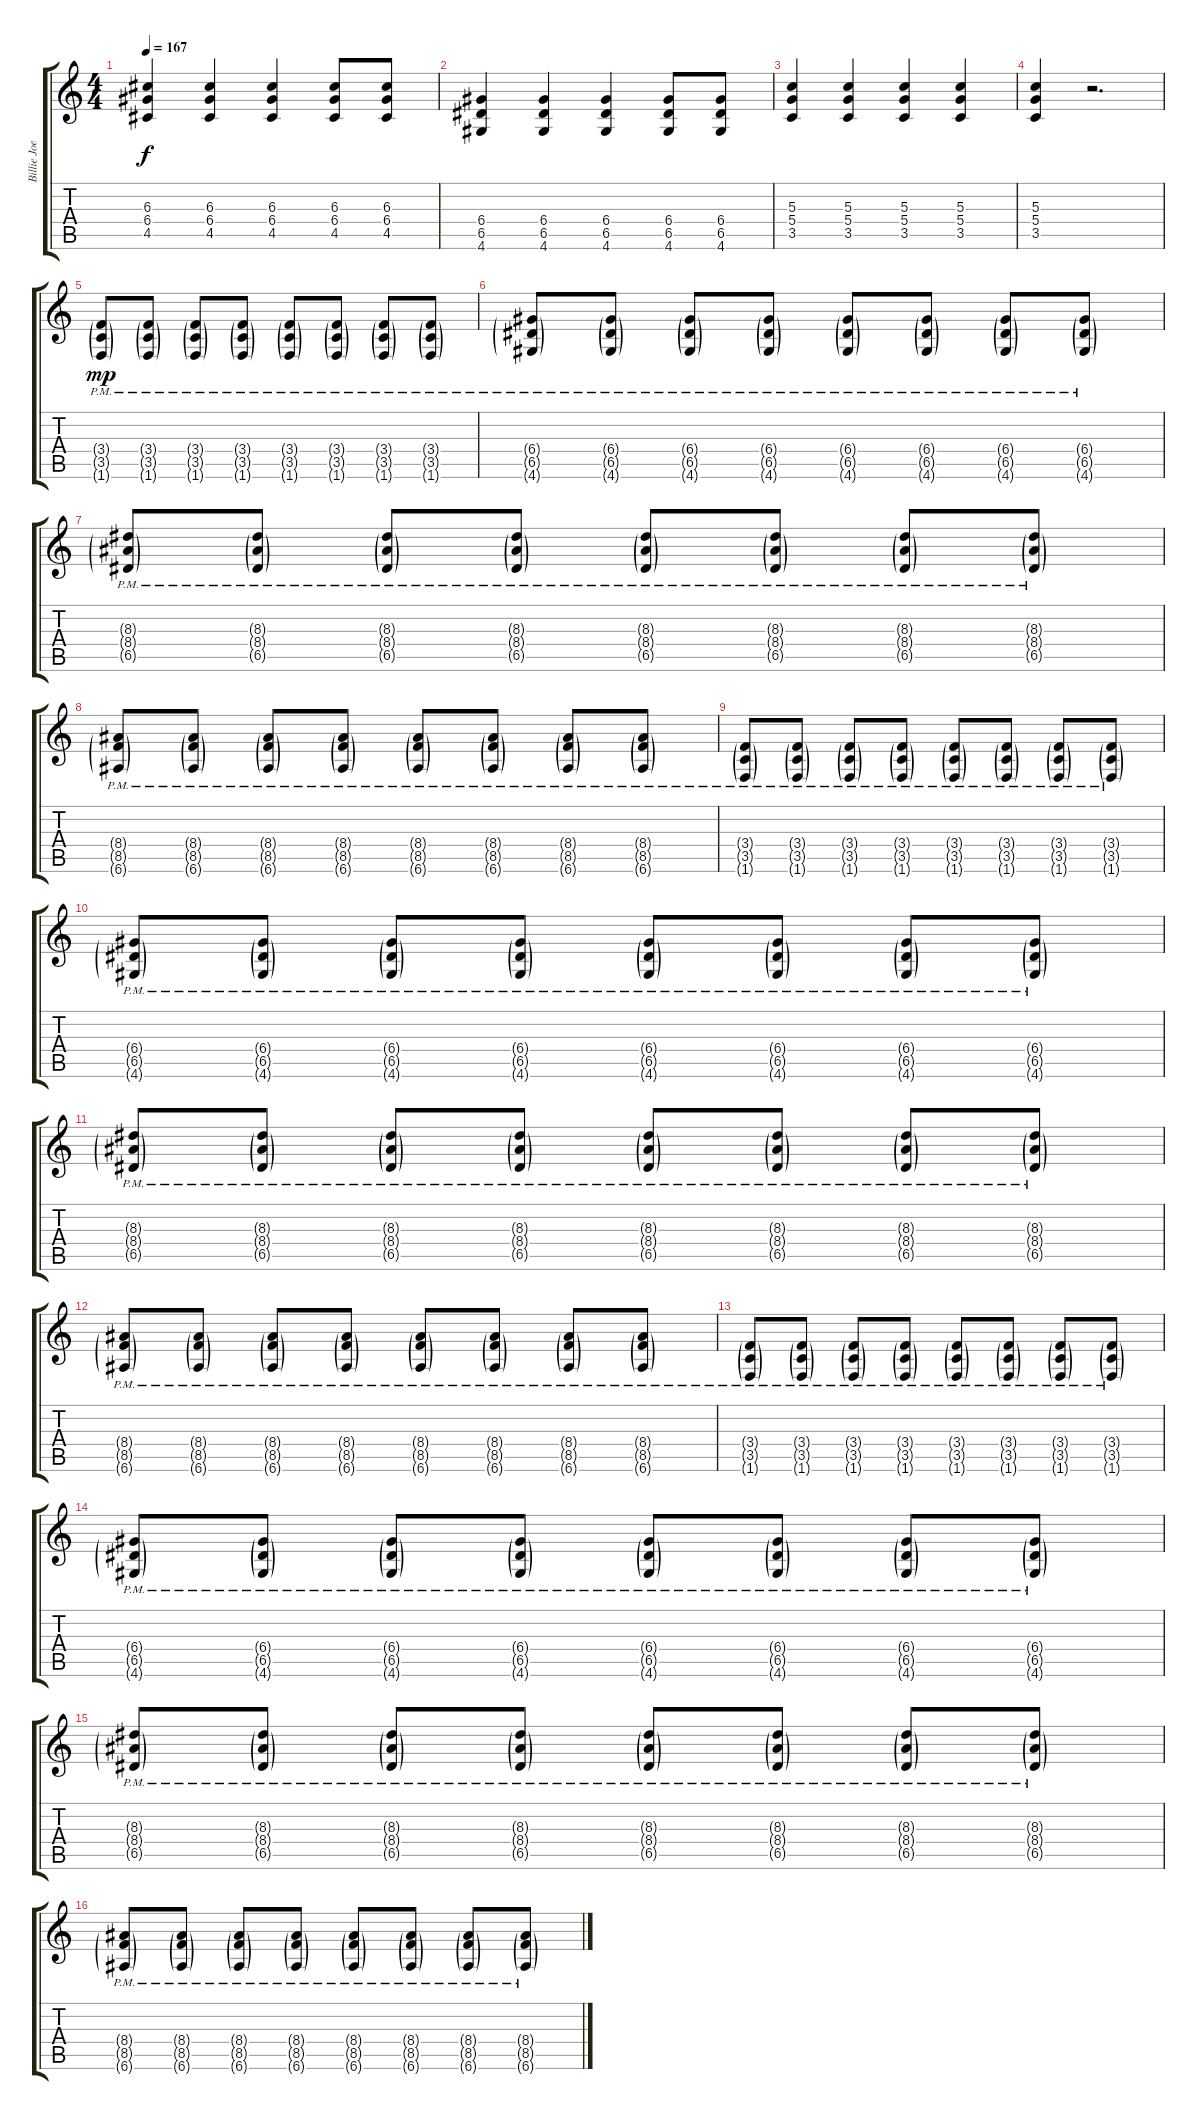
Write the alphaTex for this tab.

\track ("Billie Joe Armstrong" "Billie Joe") {instrument overdrivenguitar}
\staff {score tabs}
\tuning (E4 B3 G3 D3 A2 E2) {hide}
\ts (4 4)
\tempo 167
\clef g2
\ks c
(6.3 6.4 4.5).4{dy f} (6.3 6.4 4.5).4 (6.3 6.4 4.5).4 (6.3 6.4 4.5).8 (6.3 6.4 4.5).8 |
(6.4 6.5 4.6).4 (6.4 6.5 4.6).4 (6.4 6.5 4.6).4 (6.4 6.5 4.6).8 (6.4 6.5 4.6).8 |
(5.3 5.4 3.5).4 (5.3 5.4 3.5).4 (5.3 5.4 3.5).4 (5.3 5.4 3.5).4 |
(5.3 5.4 3.5).4 r.2{d} |
(3.4{g pm} 3.5{g pm} 1.6{g pm}).8{dy mp volume 12 instrument overdrivenguitar} (3.4{g pm} 3.5{g pm} 1.6{g pm}).8 (3.4{g pm} 3.5{g pm} 1.6{g pm}).8 (3.4{g pm} 3.5{g pm} 1.6{g pm}).8 (3.4{g pm} 3.5{g pm} 1.6{g pm}).8 (3.4{g pm} 3.5{g pm} 1.6{g pm}).8 (3.4{g pm} 3.5{g pm} 1.6{g pm}).8 (3.4{g pm} 3.5{g pm} 1.6{g pm}).8 |
(6.4{g pm} 6.5{g pm} 4.6{g pm}).8 (6.4{g pm} 6.5{g pm} 4.6{g pm}).8 (6.4{g pm} 6.5{g pm} 4.6{g pm}).8 (6.4{g pm} 6.5{g pm} 4.6{g pm}).8 (6.4{g pm} 6.5{g pm} 4.6{g pm}).8 (6.4{g pm} 6.5{g pm} 4.6{g pm}).8 (6.4{g pm} 6.5{g pm} 4.6{g pm}).8 (6.4{g pm} 6.5{g pm} 4.6{g pm}).8 |
(8.3{g pm} 8.4{g pm} 6.5{g pm}).8 (8.3{g pm} 8.4{g pm} 6.5{g pm}).8 (8.3{g pm} 8.4{g pm} 6.5{g pm}).8 (8.3{g pm} 8.4{g pm} 6.5{g pm}).8 (8.3{g pm} 8.4{g pm} 6.5{g pm}).8 (8.3{g pm} 8.4{g pm} 6.5{g pm}).8 (8.3{g pm} 8.4{g pm} 6.5{g pm}).8 (8.3{g pm} 8.4{g pm} 6.5{g pm}).8 |
(8.4{g pm} 8.5{g pm} 6.6{g pm}).8 (8.4{g pm} 8.5{g pm} 6.6{g pm}).8 (8.4{g pm} 8.5{g pm} 6.6{g pm}).8 (8.4{g pm} 8.5{g pm} 6.6{g pm}).8 (8.4{g pm} 8.5{g pm} 6.6{g pm}).8 (8.4{g pm} 8.5{g pm} 6.6{g pm}).8 (8.4{g pm} 8.5{g pm} 6.6{g pm}).8 (8.4{g pm} 8.5{g pm} 6.6{g pm}).8 |
(3.4{g pm} 3.5{g pm} 1.6{g pm}).8 (3.4{g pm} 3.5{g pm} 1.6{g pm}).8 (3.4{g pm} 3.5{g pm} 1.6{g pm}).8 (3.4{g pm} 3.5{g pm} 1.6{g pm}).8 (3.4{g pm} 3.5{g pm} 1.6{g pm}).8 (3.4{g pm} 3.5{g pm} 1.6{g pm}).8 (3.4{g pm} 3.5{g pm} 1.6{g pm}).8 (3.4{g pm} 3.5{g pm} 1.6{g pm}).8 |
(6.4{g pm} 6.5{g pm} 4.6{g pm}).8 (6.4{g pm} 6.5{g pm} 4.6{g pm}).8 (6.4{g pm} 6.5{g pm} 4.6{g pm}).8 (6.4{g pm} 6.5{g pm} 4.6{g pm}).8 (6.4{g pm} 6.5{g pm} 4.6{g pm}).8 (6.4{g pm} 6.5{g pm} 4.6{g pm}).8 (6.4{g pm} 6.5{g pm} 4.6{g pm}).8 (6.4{g pm} 6.5{g pm} 4.6{g pm}).8 |
(8.3{g pm} 8.4{g pm} 6.5{g pm}).8 (8.3{g pm} 8.4{g pm} 6.5{g pm}).8 (8.3{g pm} 8.4{g pm} 6.5{g pm}).8 (8.3{g pm} 8.4{g pm} 6.5{g pm}).8 (8.3{g pm} 8.4{g pm} 6.5{g pm}).8 (8.3{g pm} 8.4{g pm} 6.5{g pm}).8 (8.3{g pm} 8.4{g pm} 6.5{g pm}).8 (8.3{g pm} 8.4{g pm} 6.5{g pm}).8 |
(8.4{g pm} 8.5{g pm} 6.6{g pm}).8 (8.4{g pm} 8.5{g pm} 6.6{g pm}).8 (8.4{g pm} 8.5{g pm} 6.6{g pm}).8 (8.4{g pm} 8.5{g pm} 6.6{g pm}).8 (8.4{g pm} 8.5{g pm} 6.6{g pm}).8 (8.4{g pm} 8.5{g pm} 6.6{g pm}).8 (8.4{g pm} 8.5{g pm} 6.6{g pm}).8 (8.4{g pm} 8.5{g pm} 6.6{g pm}).8 |
(3.4{g pm} 3.5{g pm} 1.6{g pm}).8 (3.4{g pm} 3.5{g pm} 1.6{g pm}).8 (3.4{g pm} 3.5{g pm} 1.6{g pm}).8 (3.4{g pm} 3.5{g pm} 1.6{g pm}).8 (3.4{g pm} 3.5{g pm} 1.6{g pm}).8 (3.4{g pm} 3.5{g pm} 1.6{g pm}).8 (3.4{g pm} 3.5{g pm} 1.6{g pm}).8 (3.4{g pm} 3.5{g pm} 1.6{g pm}).8 |
(6.4{g pm} 6.5{g pm} 4.6{g pm}).8 (6.4{g pm} 6.5{g pm} 4.6{g pm}).8 (6.4{g pm} 6.5{g pm} 4.6{g pm}).8 (6.4{g pm} 6.5{g pm} 4.6{g pm}).8 (6.4{g pm} 6.5{g pm} 4.6{g pm}).8 (6.4{g pm} 6.5{g pm} 4.6{g pm}).8 (6.4{g pm} 6.5{g pm} 4.6{g pm}).8 (6.4{g pm} 6.5{g pm} 4.6{g pm}).8 |
(8.3{g pm} 8.4{g pm} 6.5{g pm}).8 (8.3{g pm} 8.4{g pm} 6.5{g pm}).8 (8.3{g pm} 8.4{g pm} 6.5{g pm}).8 (8.3{g pm} 8.4{g pm} 6.5{g pm}).8 (8.3{g pm} 8.4{g pm} 6.5{g pm}).8 (8.3{g pm} 8.4{g pm} 6.5{g pm}).8 (8.3{g pm} 8.4{g pm} 6.5{g pm}).8 (8.3{g pm} 8.4{g pm} 6.5{g pm}).8 |
(8.4{g pm} 8.5{g pm} 6.6{g pm}).8 (8.4{g pm} 8.5{g pm} 6.6{g pm}).8 (8.4{g pm} 8.5{g pm} 6.6{g pm}).8 (8.4{g pm} 8.5{g pm} 6.6{g pm}).8 (8.4{g pm} 8.5{g pm} 6.6{g pm}).8 (8.4{g pm} 8.5{g pm} 6.6{g pm}).8 (8.4{g pm} 8.5{g pm} 6.6{g pm}).8 (8.4{g pm} 8.5{g pm} 6.6{g pm}).8
